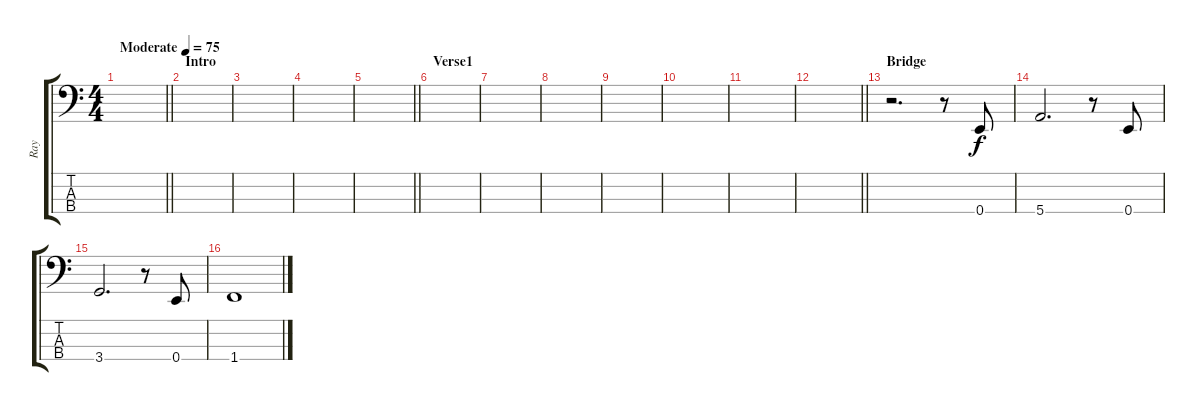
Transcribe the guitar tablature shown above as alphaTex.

\track ("Ray" "Ray") {instrument electricbassfinger}
\staff {score tabs}
\tuning (G2 D2 A1 E1) {hide}
\ts (4 4)
\tempo (75 "Moderate")
\clef f4
\barLineRight lightlight
\ks c
|
\section ("" "Intro")
|
|
|
\barLineRight lightlight
|
\section ("" "Verse1")
|
|
|
|
|
|
\barLineRight lightlight
|
\section ("" "Bridge")
r.2{d} r.8 0.4.8 |
5.4.2{d} r.8 0.4.8 |
3.4.2{d} r.8 0.4.8 |
1.4.1
